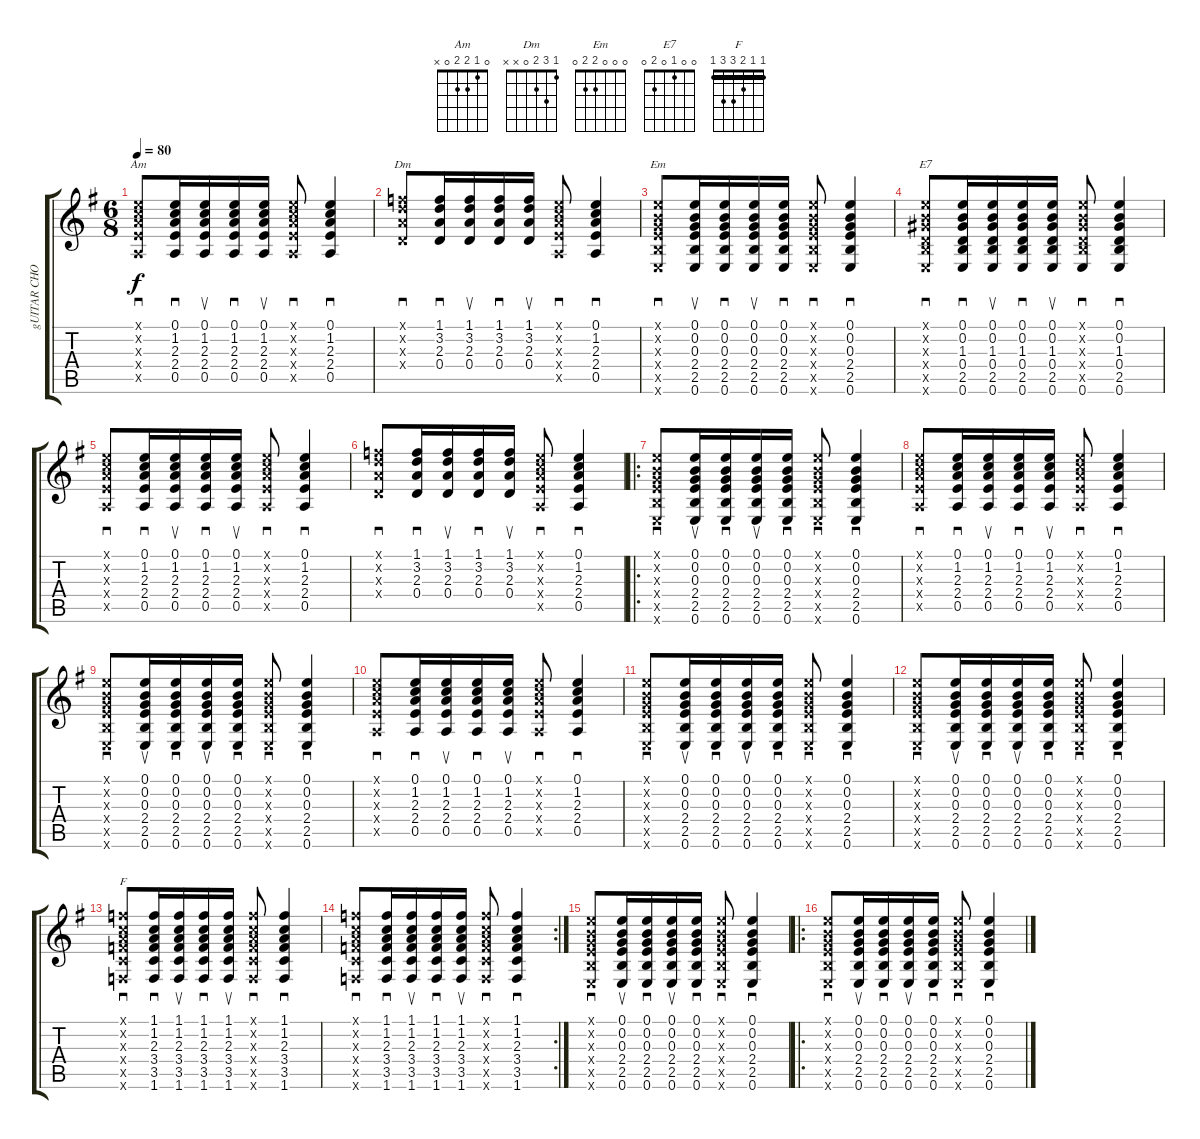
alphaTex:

\track ("gUITAR CHORD (2)" "gUITAR CHO") {instrument acousticguitarnylon}
\staff {score tabs}
\tuning (E4 B3 G3 D3 A2 E2) {hide}
\chord ("Am" 0 1 2 2 0 x)
\chord ("Dm" 1 3 2 0 x x)
\chord ("Em" 0 0 0 2 2 0)
\chord ("E7" 0 0 1 0 2 0)
\chord ("F" 1 1 2 3 3 1) {barre 1}
\ts (6 8)
\tempo 80
\clef g2
\ks eminor
(0.1{x} 1.2{x} 2.3{x} 2.4{x} 0.5{x}).8{sd ch "Am" dy f} (0.1 1.2 2.3 2.4 0.5).16{sd} (0.1 1.2 2.3 2.4 0.5).16{su} (0.1 1.2 2.3 2.4 0.5).16{sd} (0.1 1.2 2.3 2.4 0.5).16{su} (0.1{x} 1.2{x} 2.3{x} 2.4{x} 0.5{x}).8{sd} (0.1 1.2 2.3 2.4 0.5).4{sd} |
(1.1{x} 3.2{x} 2.3{x} 0.4{x}).8{sd ch "Dm"} (1.1 3.2 2.3 0.4).16{sd} (1.1 3.2 2.3 0.4).16{su} (1.1 3.2 2.3 0.4).16{sd} (1.1 3.2 2.3 0.4).16{su} (0.1{x} 1.2{x} 2.3{x} 2.4{x} 0.5{x}).8{sd} (0.1 1.2 2.3 2.4 0.5).4{sd} |
(0.1{x} 0.2{x} 0.3{x} 2.4{x} 2.5{x} 0.6{x}).8{sd ch "Em"} (0.1 0.2 0.3 2.4 2.5 0.6).16{su} (0.1 0.2 0.3 2.4 2.5 0.6).16{sd} (0.1 0.2 0.3 2.4 2.5 0.6).16{su} (0.1 0.2 0.3 2.4 2.5 0.6).16{sd} (0.1{x} 0.2{x} 0.3{x} 2.4{x} 2.5{x} 0.6{x}).8{sd} (0.1 0.2 0.3 2.4 2.5 0.6).4{sd} |
(0.1{x} 0.2{x} 1.3{x} 0.4{x} 2.5{x} 0.6{x}).8{sd ch "E7"} (0.1 0.2 1.3 0.4 2.5 0.6).16{sd} (0.1 0.2 1.3 0.4 2.5 0.6).16{su} (0.1 0.2 1.3 0.4 2.5 0.6).16{sd} (0.1 0.2 1.3 0.4 2.5 0.6).16{su} (0.1{x} 0.2{x} 1.3{x} 0.4{x} 2.5{x} 0.6).8{sd} (0.1 0.2 1.3 0.4 2.5 0.6).4{sd} |
(0.1{x} 1.2{x} 2.3{x} 2.4{x} 0.5{x}).8{sd} (0.1 1.2 2.3 2.4 0.5).16{sd} (0.1 1.2 2.3 2.4 0.5).16{su} (0.1 1.2 2.3 2.4 0.5).16{sd} (0.1 1.2 2.3 2.4 0.5).16{su} (0.1{x} 1.2{x} 2.3{x} 2.4{x} 0.5{x}).8{sd} (0.1 1.2 2.3 2.4 0.5).4{sd} |
(1.1{x} 3.2{x} 2.3{x} 0.4{x}).8{sd} (1.1 3.2 2.3 0.4).16{sd} (1.1 3.2 2.3 0.4).16{su} (1.1 3.2 2.3 0.4).16{sd} (1.1 3.2 2.3 0.4).16{su} (0.1{x} 1.2{x} 2.3{x} 2.4{x} 0.5{x}).8{sd} (0.1 1.2 2.3 2.4 0.5).4{sd} |
\ro
(0.1{x} 0.2{x} 0.3{x} 2.4{x} 2.5{x} 0.6{x}).8{sd} (0.1 0.2 0.3 2.4 2.5 0.6).16{su} (0.1 0.2 0.3 2.4 2.5 0.6).16{sd} (0.1 0.2 0.3 2.4 2.5 0.6).16{su} (0.1 0.2 0.3 2.4 2.5 0.6).16{sd} (0.1{x} 0.2{x} 0.3{x} 2.4{x} 2.5{x} 0.6{x}).8{sd} (0.1 0.2 0.3 2.4 2.5 0.6).4{sd} |
(0.1{x} 1.2{x} 2.3{x} 2.4{x} 0.5{x}).8{sd} (0.1 1.2 2.3 2.4 0.5).16{sd} (0.1 1.2 2.3 2.4 0.5).16{su} (0.1 1.2 2.3 2.4 0.5).16{sd} (0.1 1.2 2.3 2.4 0.5).16{su} (0.1{x} 1.2{x} 2.3{x} 2.4{x} 0.5{x}).8{sd} (0.1 1.2 2.3 2.4 0.5).4{sd} |
(0.1{x} 0.2{x} 0.3{x} 2.4{x} 2.5{x} 0.6{x}).8{sd} (0.1 0.2 0.3 2.4 2.5 0.6).16{su} (0.1 0.2 0.3 2.4 2.5 0.6).16{sd} (0.1 0.2 0.3 2.4 2.5 0.6).16{su} (0.1 0.2 0.3 2.4 2.5 0.6).16{sd} (0.1{x} 0.2{x} 0.3{x} 2.4{x} 2.5{x} 0.6{x}).8{sd} (0.1 0.2 0.3 2.4 2.5 0.6).4{sd} |
(0.1{x} 1.2{x} 2.3{x} 2.4{x} 0.5{x}).8{sd} (0.1 1.2 2.3 2.4 0.5).16{sd} (0.1 1.2 2.3 2.4 0.5).16{su} (0.1 1.2 2.3 2.4 0.5).16{sd} (0.1 1.2 2.3 2.4 0.5).16{su} (0.1{x} 1.2{x} 2.3{x} 2.4{x} 0.5{x}).8{sd} (0.1 1.2 2.3 2.4 0.5).4{sd} |
(0.1{x} 0.2{x} 0.3{x} 2.4{x} 2.5{x} 0.6{x}).8{sd} (0.1 0.2 0.3 2.4 2.5 0.6).16{su} (0.1 0.2 0.3 2.4 2.5 0.6).16{sd} (0.1 0.2 0.3 2.4 2.5 0.6).16{su} (0.1 0.2 0.3 2.4 2.5 0.6).16{sd} (0.1{x} 0.2{x} 0.3{x} 2.4{x} 2.5{x} 0.6{x}).8{sd} (0.1 0.2 0.3 2.4 2.5 0.6).4{sd} |
(0.1{x} 0.2{x} 0.3{x} 2.4{x} 2.5{x} 0.6{x}).8{sd} (0.1 0.2 0.3 2.4 2.5 0.6).16{su} (0.1 0.2 0.3 2.4 2.5 0.6).16{sd} (0.1 0.2 0.3 2.4 2.5 0.6).16{su} (0.1 0.2 0.3 2.4 2.5 0.6).16{sd} (0.1{x} 0.2{x} 0.3{x} 2.4{x} 2.5{x} 0.6{x}).8{sd} (0.1 0.2 0.3 2.4 2.5 0.6).4{sd} |
(1.1{x} 1.2{x} 2.3{x} 3.4{x} 3.5{x} 1.6{x}).8{sd ch "F"} (1.1 1.2 2.3 3.4 3.5 1.6).16{sd} (1.1 1.2 2.3 3.4 3.5 1.6).16{su} (1.1 1.2 2.3 3.4 3.5 1.6).16{sd} (1.1 1.2 2.3 3.4 3.5 1.6).16{su} (1.1{x} 1.2{x} 2.3{x} 3.4{x} 3.5{x} 1.6{x}).8{sd} (1.1 1.2 2.3 3.4 3.5 1.6).4{sd} |
\rc 2
(1.1{x} 1.2{x} 2.3{x} 3.4{x} 3.5{x} 1.6{x}).8{sd} (1.1 1.2 2.3 3.4 3.5 1.6).16{sd} (1.1 1.2 2.3 3.4 3.5 1.6).16{su} (1.1 1.2 2.3 3.4 3.5 1.6).16{sd} (1.1 1.2 2.3 3.4 3.5 1.6).16{su} (1.1{x} 1.2{x} 2.3{x} 3.4{x} 3.5{x} 1.6{x}).8{sd} (1.1 1.2 2.3 3.4 3.5 1.6).4{sd} |
(0.1{x} 0.2{x} 0.3{x} 2.4{x} 2.5{x} 0.6{x}).8{sd} (0.1 0.2 0.3 2.4 2.5 0.6).16{su} (0.1 0.2 0.3 2.4 2.5 0.6).16{sd} (0.1 0.2 0.3 2.4 2.5 0.6).16{su} (0.1 0.2 0.3 2.4 2.5 0.6).16{sd} (0.1{x} 0.2{x} 0.3{x} 2.4{x} 2.5{x} 0.6{x}).8{sd} (0.1 0.2 0.3 2.4 2.5 0.6).4{sd} |
\ro
(0.1{x} 0.2{x} 0.3{x} 2.4{x} 2.5{x} 0.6{x}).8{sd} (0.1 0.2 0.3 2.4 2.5 0.6).16{su} (0.1 0.2 0.3 2.4 2.5 0.6).16{sd} (0.1 0.2 0.3 2.4 2.5 0.6).16{su} (0.1 0.2 0.3 2.4 2.5 0.6).16{sd} (0.1{x} 0.2{x} 0.3{x} 2.4{x} 2.5{x} 0.6{x}).8{sd} (0.1 0.2 0.3 2.4 2.5 0.6).4{sd}
